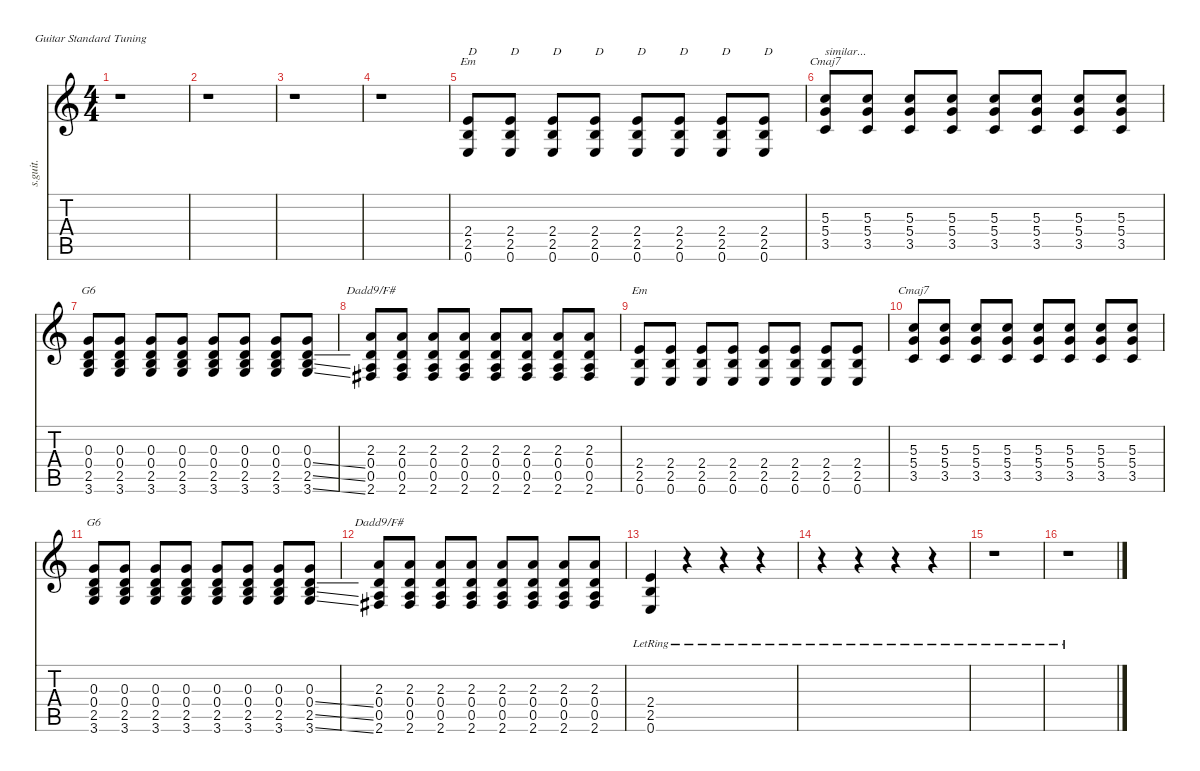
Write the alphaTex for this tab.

\defaultSystemsLayout 4
\hideDynamics
\bracketExtendMode nobrackets
\track ("Noel Hogan (Heavy Guitar)" "s.guit.") {instrument distortionguitar}
\staff {score tabs}
\tuning (E4 B3 G3 D3 A2 E2)
\chord ("Em" 3 1 2 2 0 x) {showdiagram false}
\chord ("Cmaj7" 3 1 2 2 0 x) {showdiagram false}
\chord ("G6" 3 1 2 2 0 x) {showdiagram false}
\chord ("Dadd9/F#" 3 1 2 2 0 x) {showdiagram false}
\ts (4 4)
\beaming (8 2 2 2 2)
\tempo (74 hide)
\clef g2
\ks c
r.1{dy f instrument distortionguitar} |
r.1 |
r.1 |
\tempo (82 hide)
r.1 |
(2.4 2.5 0.6).8{ch "Em" txt "D" lyrics (0 "") lyrics (1 "") lyrics (2 "") lyrics (3 "") lyrics (4 "")} (2.4 2.5 0.6).8{txt "D" lyrics (0 "") lyrics (1 "") lyrics (2 "") lyrics (3 "") lyrics (4 "")} (2.4 2.5 0.6).8{txt "D" lyrics (0 "") lyrics (1 "") lyrics (2 "") lyrics (3 "") lyrics (4 "")} (2.4 2.5 0.6).8{txt "D" lyrics (0 "") lyrics (1 "") lyrics (2 "") lyrics (3 "") lyrics (4 "")} (2.4 2.5 0.6).8{txt "D" lyrics (0 "") lyrics (1 "") lyrics (2 "") lyrics (3 "") lyrics (4 "")} (2.5 2.4 0.6).8{txt "D" lyrics (0 "") lyrics (1 "") lyrics (2 "") lyrics (3 "") lyrics (4 "")} (2.5 2.4 0.6).8{txt "D" lyrics (0 "") lyrics (1 "") lyrics (2 "") lyrics (3 "") lyrics (4 "")} (2.5 2.4 0.6).8{txt "D" lyrics (0 "") lyrics (1 "") lyrics (2 "") lyrics (3 "") lyrics (4 "")} |
(5.3 5.4 3.5).8{ch "Cmaj7" txt "similar..." lyrics (0 "") lyrics (1 "") lyrics (2 "") lyrics (3 "") lyrics (4 "")} (5.3 5.4 3.5).8{lyrics (0 "") lyrics (1 "") lyrics (2 "") lyrics (3 "") lyrics (4 "")} (5.3 5.4 3.5).8{lyrics (0 "") lyrics (1 "") lyrics (2 "") lyrics (3 "") lyrics (4 "")} (5.3 5.4 3.5).8{lyrics (0 "") lyrics (1 "") lyrics (2 "") lyrics (3 "") lyrics (4 "")} (5.3 5.4 3.5).8{lyrics (0 "") lyrics (1 "") lyrics (2 "") lyrics (3 "") lyrics (4 "")} (5.3 5.4 3.5).8{lyrics (0 "") lyrics (1 "") lyrics (2 "") lyrics (3 "") lyrics (4 "")} (5.3 5.4 3.5).8{lyrics (0 "") lyrics (1 "") lyrics (2 "") lyrics (3 "") lyrics (4 "")} (5.3 5.4 3.5).8{lyrics (0 "") lyrics (1 "") lyrics (2 "") lyrics (3 "") lyrics (4 "")} |
(0.4 2.5 3.6 0.3).8{ch "G6" lyrics (0 "") lyrics (1 "") lyrics (2 "") lyrics (3 "") lyrics (4 "")} (0.4 2.5 3.6 0.3).8{lyrics (0 "") lyrics (1 "") lyrics (2 "") lyrics (3 "") lyrics (4 "")} (0.4 2.5 3.6 0.3).8{lyrics (0 "") lyrics (1 "") lyrics (2 "") lyrics (3 "") lyrics (4 "")} (0.4 2.5 3.6 0.3).8{lyrics (0 "") lyrics (1 "") lyrics (2 "") lyrics (3 "") lyrics (4 "")} (0.4 2.5 3.6 0.3).8{lyrics (0 "") lyrics (1 "") lyrics (2 "") lyrics (3 "") lyrics (4 "")} (0.4 2.5 3.6 0.3).8{lyrics (0 "") lyrics (1 "") lyrics (2 "") lyrics (3 "") lyrics (4 "")} (0.4 2.5 3.6 0.3).8{lyrics (0 "") lyrics (1 "") lyrics (2 "") lyrics (3 "") lyrics (4 "")} (0.4{ss} 2.5{ss} 3.6{ss} 0.3).8{lyrics (0 "") lyrics (1 "") lyrics (2 "") lyrics (3 "") lyrics (4 "")} |
(0.4 0.5 2.6{acc #} 2.3).8{ch "Dadd9/F#" lyrics (0 "") lyrics (1 "") lyrics (2 "") lyrics (3 "") lyrics (4 "")} (0.4 0.5 2.6{acc #} 2.3).8{lyrics (0 "") lyrics (1 "") lyrics (2 "") lyrics (3 "") lyrics (4 "")} (0.4 0.5 2.6{acc #} 2.3).8{lyrics (0 "") lyrics (1 "") lyrics (2 "") lyrics (3 "") lyrics (4 "")} (0.4 0.5 2.6{acc #} 2.3).8{lyrics (0 "") lyrics (1 "") lyrics (2 "") lyrics (3 "") lyrics (4 "")} (0.4 0.5 2.6{acc #} 2.3).8{lyrics (0 "") lyrics (1 "") lyrics (2 "") lyrics (3 "") lyrics (4 "")} (0.4 0.5 2.6{acc #} 2.3).8{lyrics (0 "") lyrics (1 "") lyrics (2 "") lyrics (3 "") lyrics (4 "")} (0.4 0.5 2.6{acc #} 2.3).8{lyrics (0 "") lyrics (1 "") lyrics (2 "") lyrics (3 "") lyrics (4 "")} (0.4 0.5 2.6{acc #} 2.3).8{lyrics (0 "") lyrics (1 "") lyrics (2 "") lyrics (3 "") lyrics (4 "")} |
(2.4 2.5 0.6).8{ch "Em" lyrics (0 "") lyrics (1 "") lyrics (2 "") lyrics (3 "") lyrics (4 "")} (2.4 2.5 0.6).8{lyrics (0 "") lyrics (1 "") lyrics (2 "") lyrics (3 "") lyrics (4 "")} (2.4 2.5 0.6).8{lyrics (0 "") lyrics (1 "") lyrics (2 "") lyrics (3 "") lyrics (4 "")} (2.4 2.5 0.6).8{lyrics (0 "") lyrics (1 "") lyrics (2 "") lyrics (3 "") lyrics (4 "")} (2.4 2.5 0.6).8{lyrics (0 "") lyrics (1 "") lyrics (2 "") lyrics (3 "") lyrics (4 "")} (2.5 2.4 0.6).8{lyrics (0 "") lyrics (1 "") lyrics (2 "") lyrics (3 "") lyrics (4 "")} (2.5 2.4 0.6).8{lyrics (0 "") lyrics (1 "") lyrics (2 "") lyrics (3 "") lyrics (4 "")} (2.5 2.4 0.6).8{lyrics (0 "") lyrics (1 "") lyrics (2 "") lyrics (3 "") lyrics (4 "")} |
(5.3 5.4 3.5).8{ch "Cmaj7" lyrics (0 "") lyrics (1 "") lyrics (2 "") lyrics (3 "") lyrics (4 "")} (5.3 5.4 3.5).8{lyrics (0 "") lyrics (1 "") lyrics (2 "") lyrics (3 "") lyrics (4 "")} (5.3 5.4 3.5).8{lyrics (0 "") lyrics (1 "") lyrics (2 "") lyrics (3 "") lyrics (4 "")} (5.3 5.4 3.5).8{lyrics (0 "") lyrics (1 "") lyrics (2 "") lyrics (3 "") lyrics (4 "")} (5.3 5.4 3.5).8{lyrics (0 "") lyrics (1 "") lyrics (2 "") lyrics (3 "") lyrics (4 "")} (5.3 5.4 3.5).8{lyrics (0 "") lyrics (1 "") lyrics (2 "") lyrics (3 "") lyrics (4 "")} (5.3 5.4 3.5).8{lyrics (0 "") lyrics (1 "") lyrics (2 "") lyrics (3 "") lyrics (4 "")} (5.3 5.4 3.5).8{lyrics (0 "") lyrics (1 "") lyrics (2 "") lyrics (3 "") lyrics (4 "")} |
(0.4 2.5 3.6 0.3).8{ch "G6" lyrics (0 "") lyrics (1 "") lyrics (2 "") lyrics (3 "") lyrics (4 "")} (0.4 2.5 3.6 0.3).8{lyrics (0 "") lyrics (1 "") lyrics (2 "") lyrics (3 "") lyrics (4 "")} (0.4 2.5 3.6 0.3).8{lyrics (0 "") lyrics (1 "") lyrics (2 "") lyrics (3 "") lyrics (4 "")} (0.4 2.5 3.6 0.3).8{lyrics (0 "") lyrics (1 "") lyrics (2 "") lyrics (3 "") lyrics (4 "")} (0.4 2.5 3.6 0.3).8{lyrics (0 "") lyrics (1 "") lyrics (2 "") lyrics (3 "") lyrics (4 "")} (0.4 2.5 3.6 0.3).8{lyrics (0 "") lyrics (1 "") lyrics (2 "") lyrics (3 "") lyrics (4 "")} (0.4 2.5 3.6 0.3).8{lyrics (0 "") lyrics (1 "") lyrics (2 "") lyrics (3 "") lyrics (4 "")} (0.4{ss} 2.5{ss} 3.6{ss} 0.3).8{lyrics (0 "") lyrics (1 "") lyrics (2 "") lyrics (3 "") lyrics (4 "")} |
(0.4 0.5 2.6{acc #} 2.3).8{ch "Dadd9/F#" lyrics (0 "") lyrics (1 "") lyrics (2 "") lyrics (3 "") lyrics (4 "")} (0.4 0.5 2.6{acc #} 2.3).8{lyrics (0 "") lyrics (1 "") lyrics (2 "") lyrics (3 "") lyrics (4 "")} (0.4 0.5 2.6{acc #} 2.3).8{lyrics (0 "") lyrics (1 "") lyrics (2 "") lyrics (3 "") lyrics (4 "")} (0.4 0.5 2.6{acc #} 2.3).8{lyrics (0 "") lyrics (1 "") lyrics (2 "") lyrics (3 "") lyrics (4 "")} (0.4 0.5 2.6{acc #} 2.3).8{lyrics (0 "") lyrics (1 "") lyrics (2 "") lyrics (3 "") lyrics (4 "")} (0.4 0.5 2.6{acc #} 2.3).8{lyrics (0 "") lyrics (1 "") lyrics (2 "") lyrics (3 "") lyrics (4 "")} (0.4 0.5 2.6{acc #} 2.3).8{lyrics (0 "") lyrics (1 "") lyrics (2 "") lyrics (3 "") lyrics (4 "")} (0.4 0.5 2.6{acc #} 2.3).8{lyrics (0 "") lyrics (1 "") lyrics (2 "") lyrics (3 "") lyrics (4 "")} |
(2.5{lr} 0.6{lr} 2.4{lr}).4{lyrics (0 "") lyrics (1 "") lyrics (2 "") lyrics (3 "") lyrics (4 "")} r.4 r.4 r.4 |
r.4 r.4 r.4 r.4 |
r.1 |
r.1
